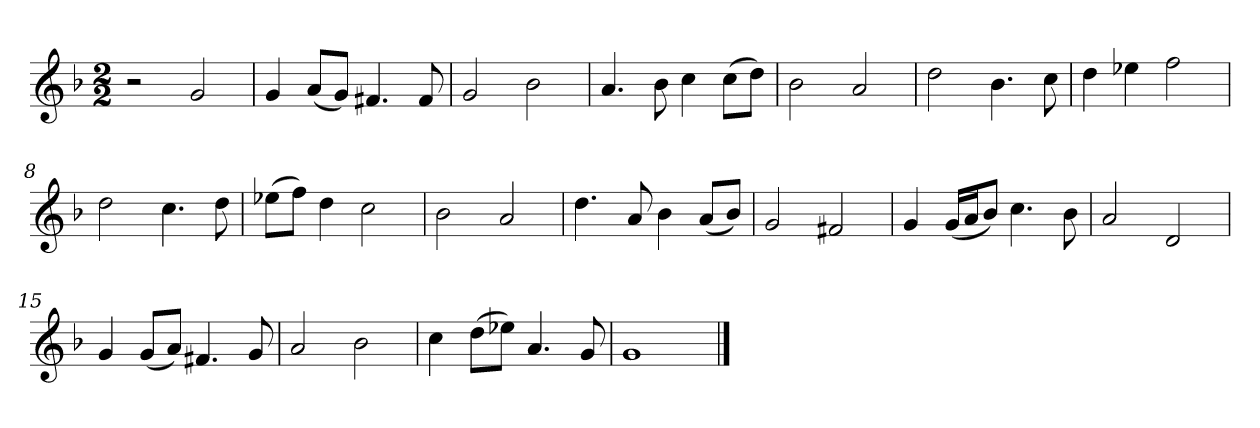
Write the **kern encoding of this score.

**kern
*part1
*staff1
*k[b-]
*M2/2
*MM120
=1
2r
2g
=2
4g
(8aL
8gJ)
4.f#X
8f#
=3
2g
2b-
=4
4.a
8b-
4cc
(8ccL
8ddJ)
=5
2b-
2a
=6
2dd
4.b-
8cc
=7
4dd
4ee-X
2ff
=8
2dd
4.cc
8dd
=9
(8ee-XL
8ffJ)
4dd
2cc
=10
2b-
2a
=11
4.dd
8a
4b-
(8aL
8b-J)
=12
2g
2f#X
=13
4g
(16gLL
16aJ
8b-J)
4.cc
8b-
=14
2a
2d
=15
4g
(8gL
8aJ)
4.f#X
8g
=16
2a
2b-
=17
4cc
(8ddL
8ee-XJ)
4.a
8g
=18
1g
==
*-
